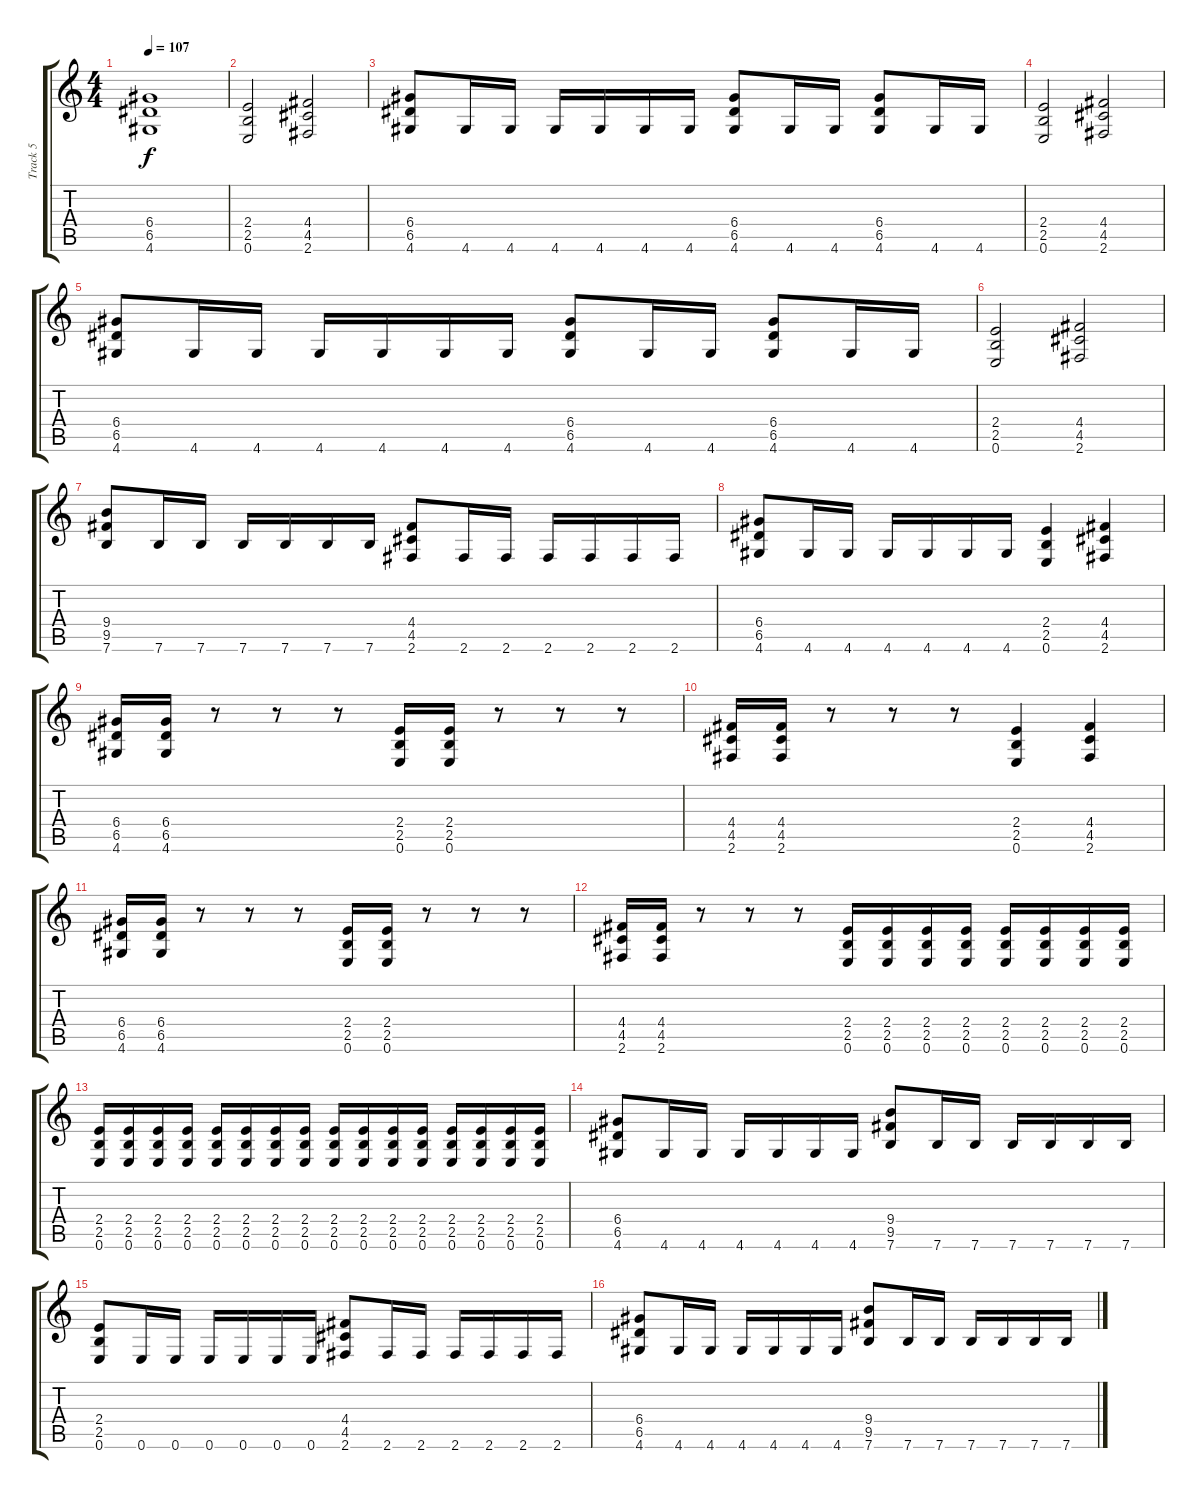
\track ("Track 5" "Track 5") {instrument distortionguitar}
\staff {score tabs}
\tuning (E4 B3 G3 D3 A2 E2) {hide}
\ts (4 4)
\tempo 107
\clef g2
\ks c
(6.4 6.5 4.6).1{dy f} |
(2.4 2.5 0.6).2 (4.4 4.5 2.6).2 |
(6.4 6.5 4.6).8 4.6.16 4.6.16 4.6.16 4.6.16 4.6.16 4.6.16 (6.4 6.5 4.6).8 4.6.16 4.6.16 (6.4 6.5 4.6).8 4.6.16 4.6.16 |
(2.4 2.5 0.6).2 (4.4 4.5 2.6).2 |
(6.4 6.5 4.6).8 4.6.16 4.6.16 4.6.16 4.6.16 4.6.16 4.6.16 (6.4 6.5 4.6).8 4.6.16 4.6.16 (6.4 6.5 4.6).8 4.6.16 4.6.16 |
(2.4 2.5 0.6).2 (4.4 4.5 2.6).2 |
(9.4 9.5 7.6).8 7.6.16 7.6.16 7.6.16 7.6.16 7.6.16 7.6.16 (4.4 4.5 2.6).8 2.6.16 2.6.16 2.6.16 2.6.16 2.6.16 2.6.16 |
(6.4 6.5 4.6).8 4.6.16 4.6.16 4.6.16 4.6.16 4.6.16 4.6.16 (2.4 2.5 0.6).4 (4.4 4.5 2.6).4 |
(6.4 6.5 4.6).16 (6.4 6.5 4.6).16 r.8 r.8 r.8 (2.4 2.5 0.6).16 (2.4 2.5 0.6).16 r.8 r.8 r.8 |
(4.4 4.5 2.6).16 (4.4 4.5 2.6).16 r.8 r.8 r.8 (2.4 2.5 0.6).4 (4.4 4.5 2.6).4 |
(6.4 6.5 4.6).16 (6.4 6.5 4.6).16 r.8 r.8 r.8 (2.4 2.5 0.6).16 (2.4 2.5 0.6).16 r.8 r.8 r.8 |
(4.4 4.5 2.6).16 (4.4 4.5 2.6).16 r.8 r.8 r.8 (2.4 2.5 0.6).16 (2.4 2.5 0.6).16 (2.4 2.5 0.6).16 (2.4 2.5 0.6).16 (2.4 2.5 0.6).16 (2.4 2.5 0.6).16 (2.4 2.5 0.6).16 (2.4 2.5 0.6).16 |
(2.4 2.5 0.6).16 (2.4 2.5 0.6).16 (2.4 2.5 0.6).16 (2.4 2.5 0.6).16 (2.4 2.5 0.6).16 (2.4 2.5 0.6).16 (2.4 2.5 0.6).16 (2.4 2.5 0.6).16 (2.4 2.5 0.6).16 (2.4 2.5 0.6).16 (2.4 2.5 0.6).16 (2.4 2.5 0.6).16 (2.4 2.5 0.6).16 (2.4 2.5 0.6).16 (2.4 2.5 0.6).16 (2.4 2.5 0.6).16 |
(6.4 6.5 4.6).8 4.6.16 4.6.16 4.6.16 4.6.16 4.6.16 4.6.16 (9.4 9.5 7.6).8 7.6.16 7.6.16 7.6.16 7.6.16 7.6.16 7.6.16 |
(2.4 2.5 0.6).8 0.6.16 0.6.16 0.6.16 0.6.16 0.6.16 0.6.16 (4.4 4.5 2.6).8 2.6.16 2.6.16 2.6.16 2.6.16 2.6.16 2.6.16 |
(6.4 6.5 4.6).8 4.6.16 4.6.16 4.6.16 4.6.16 4.6.16 4.6.16 (9.4 9.5 7.6).8 7.6.16 7.6.16 7.6.16 7.6.16 7.6.16 7.6.16
